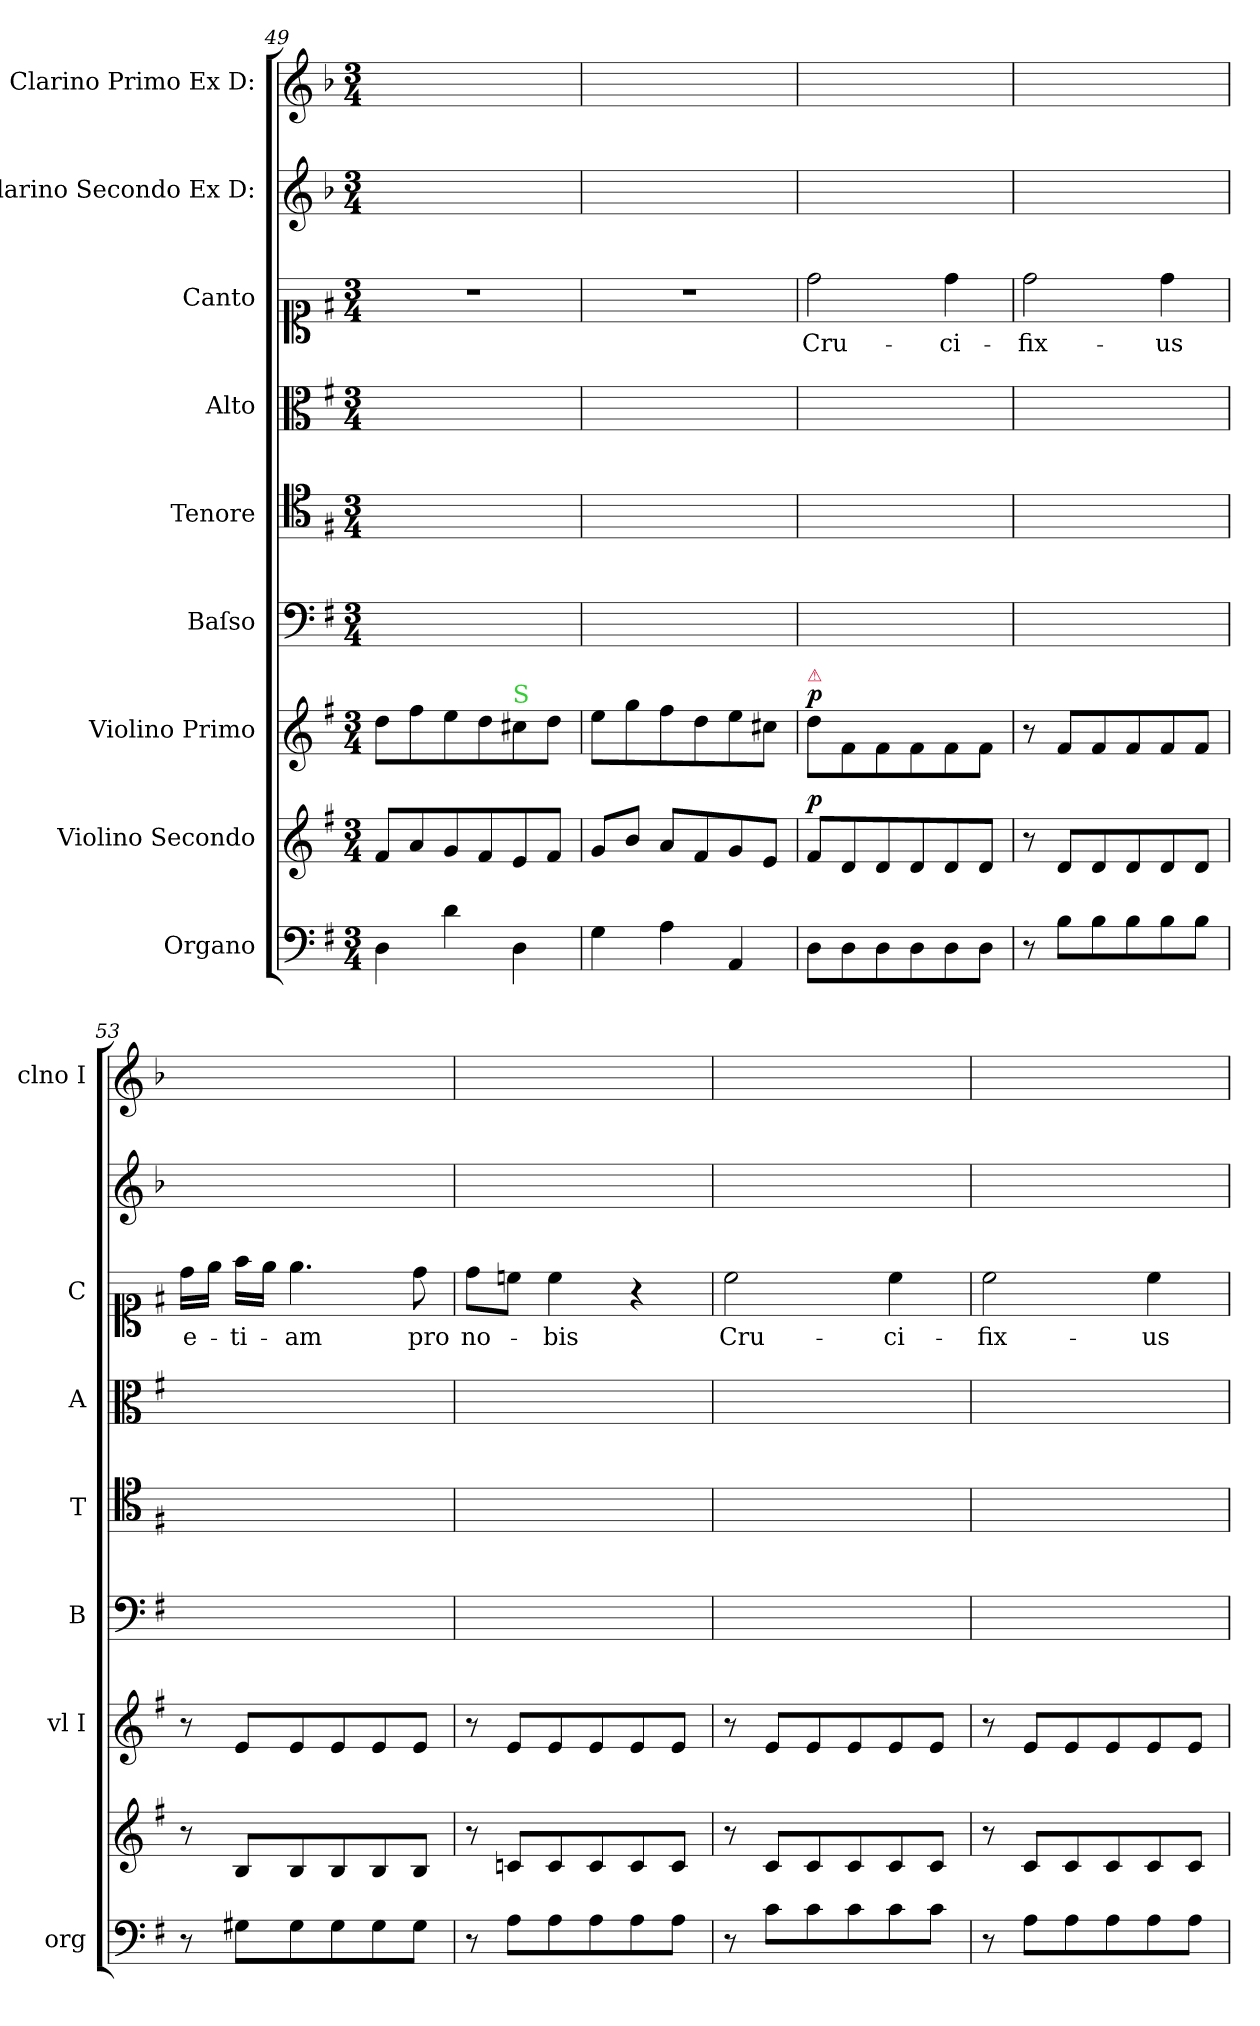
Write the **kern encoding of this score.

**kern	**kern	**dynam	**kern	**dynam	**kern	**kern	**kern	**kern	**text	**kern	**kern
*part9	*part8	*part8	*part7	*part7	*part6	*part5	*part4	*part3	*part3	*part2	*part1
*staff9	*staff8	*staff8	*staff7	*staff7	*staff6	*staff5	*staff4	*staff3	*staff3	*staff2	*staff1
*I"Organo	*I"Violino Secondo	*	*I"Violino Primo	*	*I"Baſso	*I"Tenore	*I"Alto	*I"Canto	*	*I"Clarino Secondo Ex D:	*I"Clarino Primo Ex D:
*I'org	*	*	*I'vl I	*	*I'B	*I'T	*I'A	*I'C	*	*	*I'clno I
*clefF4	*clefG2	*	*clefG2	*	*clefF4	*clefC4	*clefC3	*clefC1	*	*clefG2	*clefG2
*	*	*	*	*	*	*	*	*	*	*ITrd-1c-2	*ITrd-1c-2
*k[f#]	*k[f#]	*	*k[f#]	*	*k[f#]	*k[f#]	*k[f#]	*k[f#]	*	*k[f#]	*k[f#]
*M3/4	*M3/4	*	*M3/4	*	*M3/4	*M3/4	*M3/4	*M3/4	*	*M3/4	*M3/4
=49	=49	=49	=49	=49	=49	=49	=49	=49	=49	=49	=49
4D\	8f#/L	.	8dd\L	.	2.ryy	2.ryy	2.ryy	2.r	.	2.ryy	2.ryy
.	8a/	.	8ff#\	.	.	.	.	.	.	.	.
4d\	8g/	.	8ee\	.	.	.	.	.	.	.	.
.	8f#/	.	8dd\	.	.	.	.	.	.	.	.
!	!	!	!LO:TX:a:color=limegreen:t=S	!	!	!	!	!	!	!	!
4D\	8e/	.	8cc#X\	.	.	.	.	.	.	.	.
.	8f#/J	.	8dd\J	.	.	.	.	.	.	.	.
=50	=50	=50	=50	=50	=50	=50	=50	=50	=50	=50	=50
4G\	8g/L	.	8ee\L	.	2.ryy	2.ryy	2.ryy	2.r	.	2.ryy	2.ryy
.	8b/J	.	8gg\	.	.	.	.	.	.	.	.
4A\	8a/L	.	8ff#\	.	.	.	.	.	.	.	.
.	8f#/	.	8dd\	.	.	.	.	.	.	.	.
4AA/	8g/	.	8ee\	.	.	.	.	.	.	.	.
.	8e/J	.	8cc#X\J	.	.	.	.	.	.	.	.
=51	=51	=51	=51	=51	=51	=51	=51	=51	=51	=51	=51
!	!	!	!LO:TX:a:color=crimson:t=⚠	!	!	!	!	!	!	!	!
!	!	!LO:DY:a	!	!LO:DY:a	!	!	!	!	!	!	!
8D\L	8f#/L	p	8dd\L	p	2.ryy	2.ryy	2.ryy	2dd\	Cru-	2.ryy	2.ryy
8D\	8d/	.	8f#\	.	.	.	.	.	.	.	.
8D\	8d/	.	8f#\	.	.	.	.	.	.	.	.
8D\	8d/	.	8f#\	.	.	.	.	.	.	.	.
8D\	8d/	.	8f#\	.	.	.	.	4dd\	-ci-	.	.
8D\J	8d/J	.	8f#\J	.	.	.	.	.	.	.	.
=52	=52	=52	=52	=52	=52	=52	=52	=52	=52	=52	=52
8r	8r	.	8r	.	2.ryy	2.ryy	2.ryy	2dd\	-fix-	2.ryy	2.ryy
8B\L	8d/L	.	8f#/L	.	.	.	.	.	.	.	.
8B\	8d/	.	8f#/	.	.	.	.	.	.	.	.
8B\	8d/	.	8f#/	.	.	.	.	.	.	.	.
8B\	8d/	.	8f#/	.	.	.	.	4dd\	-us	.	.
8B\J	8d/J	.	8f#/J	.	.	.	.	.	.	.	.
=53	=53	=53	=53	=53	=53	=53	=53	=53	=53	=53	=53
8r	8r	.	8r	.	2.ryy	2.ryy	2.ryy	16dd\LL	e-	2.ryy	2.ryy
.	.	.	.	.	.	.	.	16ee\JJ	.	.	.
8G#X\L	8B/L	.	8e/L	.	.	.	.	16ff#\LL	-ti-	.	.
.	.	.	.	.	.	.	.	16ee\JJ	.	.	.
8G#\	8B/	.	8e/	.	.	.	.	4.ee\	-am	.	.
8G#\	8B/	.	8e/	.	.	.	.	.	.	.	.
8G#\	8B/	.	8e/	.	.	.	.	.	.	.	.
8G#\J	8B/J	.	8e/J	.	.	.	.	8dd\	pro	.	.
=54	=54	=54	=54	=54	=54	=54	=54	=54	=54	=54	=54
8r	8r	.	8r	.	2.ryy	2.ryy	2.ryy	8dd\L	no-	2.ryy	2.ryy
8A\L	8cn/L	.	8e/L	.	.	.	.	8ccn\J	.	.	.
8A\	8c/	.	8e/	.	.	.	.	4cc\	-bis	.	.
8A\	8c/	.	8e/	.	.	.	.	.	.	.	.
8A\	8c/	.	8e/	.	.	.	.	4r	.	.	.
8A\J	8c/J	.	8e/J	.	.	.	.	.	.	.	.
=55	=55	=55	=55	=55	=55	=55	=55	=55	=55	=55	=55
8r	8r	.	8r	.	2.ryy	2.ryy	2.ryy	2cc\	Cru-	2.ryy	2.ryy
8c\L	8c/L	.	8e/L	.	.	.	.	.	.	.	.
8c\	8c/	.	8e/	.	.	.	.	.	.	.	.
8c\	8c/	.	8e/	.	.	.	.	.	.	.	.
8c\	8c/	.	8e/	.	.	.	.	4cc\	-ci-	.	.
8c\J	8c/J	.	8e/J	.	.	.	.	.	.	.	.
=56	=56	=56	=56	=56	=56	=56	=56	=56	=56	=56	=56
8r	8r	.	8r	.	2.ryy	2.ryy	2.ryy	2cc\	-fix-	2.ryy	2.ryy
8A\L	8c/L	.	8e/L	.	.	.	.	.	.	.	.
8A\	8c/	.	8e/	.	.	.	.	.	.	.	.
8A\	8c/	.	8e/	.	.	.	.	.	.	.	.
8A\	8c/	.	8e/	.	.	.	.	4cc\	-us	.	.
8A\J	8c/J	.	8e/J	.	.	.	.	.	.	.	.
=	=	=	=	=	=	=	=	=	=	=	=
*-	*-	*-	*-	*-	*-	*-	*-	*-	*-	*-	*-
